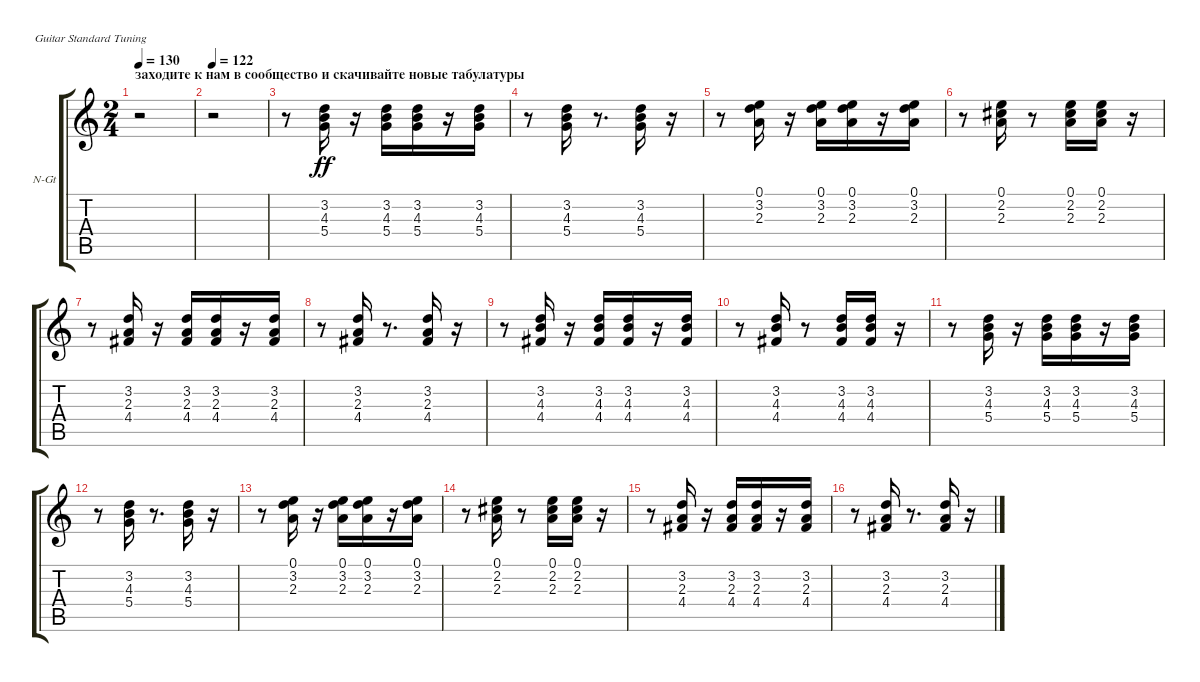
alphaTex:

\bracketExtendMode groupsimilarinstruments
\firstSystemTrackNameOrientation horizontal
\otherSystemsTrackNameOrientation horizontal
\track ("Гитара 1" "N-Gt") {instrument acousticguitarnylon}
\staff {score tabs}
\tuning (E4 B3 G3 D3 A2 E2)
\ts (2 4)
\section ("" "заходите к нам в сообщество и скачивайте новые табулатуры")
\tempo 130
\clef g2
\ks c
r.2{dy ff instrument acousticguitarnylon} |
\tempo 122
r.2 |
r.8 (3.2 4.3 5.4).16 r.16 (3.2 4.3 5.4).16 (3.2 4.3 5.4).16 r.16 (3.2 4.3 5.4).16 |
r.8 (3.2 4.3 5.4).16 r.8{d} (3.2 4.3 5.4).16 r.16 |
r.8 (0.1 3.2 2.3).16 r.16 (0.1 3.2 2.3).16 (0.1 3.2 2.3).16 r.16 (0.1 3.2 2.3).16 |
r.8 (0.1 2.2 2.3).16 r.8 (0.1 2.2 2.3).16 (0.1 2.2 2.3).16 r.16 |
r.8 (3.2 2.3 4.4).16 r.16 (3.2 2.3 4.4).16 (3.2 2.3 4.4).16 r.16 (3.2 2.3 4.4).16 |
r.8 (3.2 2.3 4.4).16 r.8{d} (3.2 2.3 4.4).16 r.16 |
r.8 (3.2 4.3 4.4).16 r.16 (3.2 4.3 4.4).16 (3.2 4.3 4.4).16 r.16 (3.2 4.3 4.4).16 |
r.8 (3.2 4.3 4.4).16 r.8 (3.2 4.3 4.4).16 (3.2 4.3 4.4).16 r.16 |
r.8 (3.2 4.3 5.4).16 r.16 (3.2 4.3 5.4).16 (3.2 4.3 5.4).16 r.16 (3.2 4.3 5.4).16 |
r.8 (3.2 4.3 5.4).16 r.8{d} (3.2 4.3 5.4).16 r.16 |
r.8 (0.1 3.2 2.3).16 r.16 (0.1 3.2 2.3).16 (0.1 3.2 2.3).16 r.16 (0.1 3.2 2.3).16 |
r.8 (0.1 2.2 2.3).16 r.8 (0.1 2.2 2.3).16 (0.1 2.2 2.3).16 r.16 |
r.8 (3.2 2.3 4.4).16 r.16 (3.2 2.3 4.4).16 (3.2 2.3 4.4).16 r.16 (3.2 2.3 4.4).16 |
r.8 (3.2 2.3 4.4).16 r.8{d} (3.2 2.3 4.4).16 r.16
